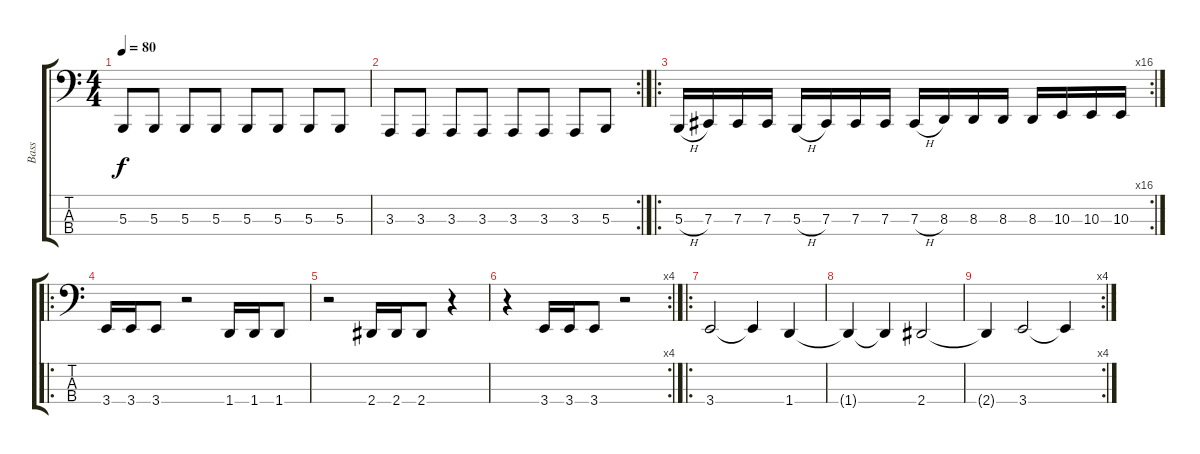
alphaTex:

\track ("Bass" "Bass") {instrument electricbassfinger}
\staff {score tabs}
\tuning (E1 B0 Gb0 Db1) {hide}
\ts (4 4)
\tempo 80
\clef f4
\ks c
5.3.8{dy f} 5.3.8 5.3.8 5.3.8 5.3.8 5.3.8 5.3.8 5.3.8 |
\rc 2
3.3.8 3.3.8 3.3.8 3.3.8 3.3.8 3.3.8 3.3.8 5.3.8 |
\ro
\rc 16
5.3{h}.16 7.3.16 7.3.16 7.3.16 5.3{h}.16 7.3.16 7.3.16 7.3.16 7.3{h}.16 8.3.16 8.3.16 8.3.16 8.3.16 10.3.16 10.3.16 10.3.16 |
\ro
3.4.16 3.4.16 3.4.8 r.2 1.4.16 1.4.16 1.4.8 |
r.2 2.4.16 2.4.16 2.4.8 r.4 |
\rc 4
r.4 3.4.16 3.4.16 3.4.8 r.2 |
\ro
3.4.2 3.4{t}.4 1.4.4 |
1.4{t}.4 1.4{t}.4 2.4.2 |
\rc 4
2.4{t}.4 3.4.2 3.4{t}.4
